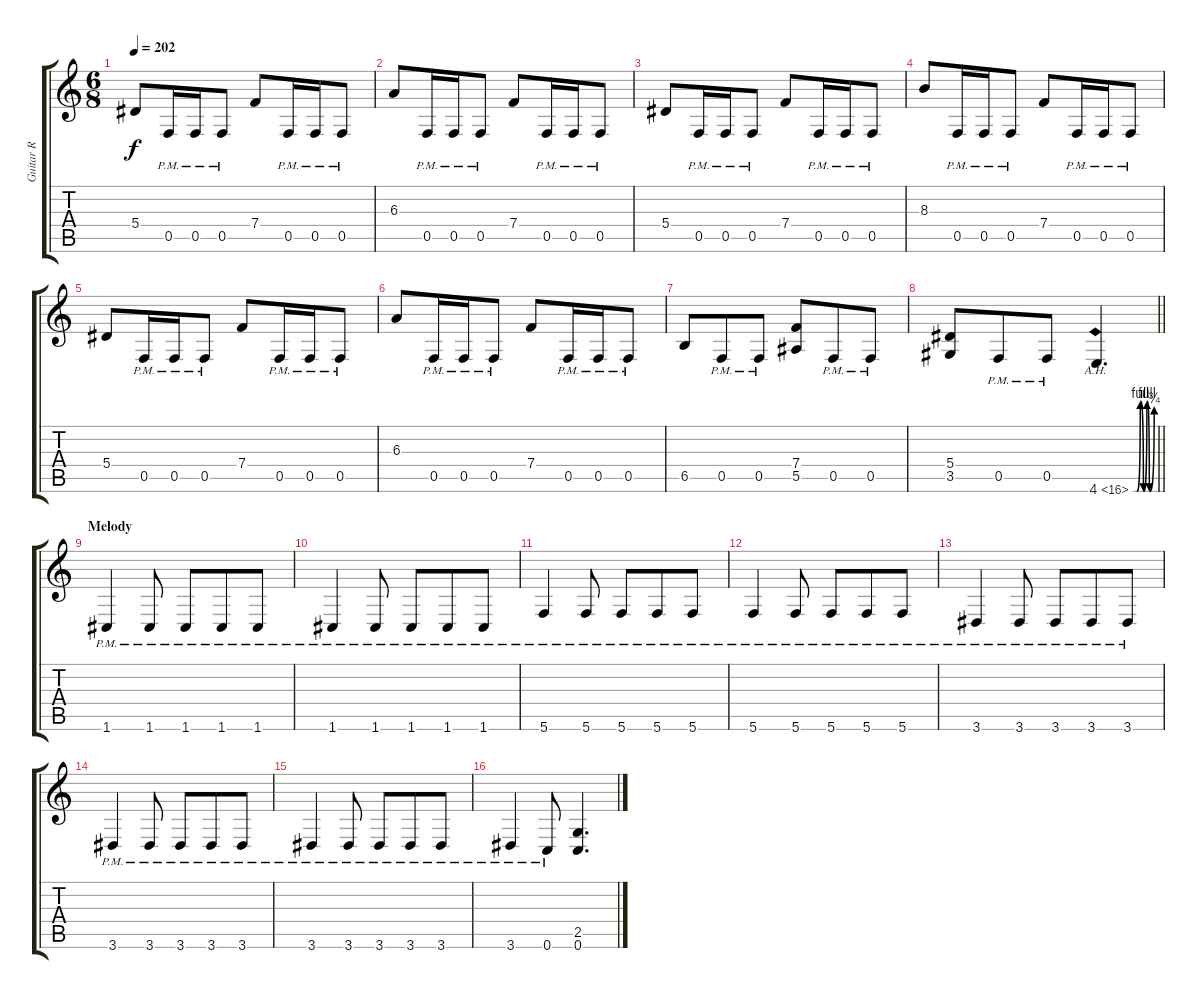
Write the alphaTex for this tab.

\track ("Guitar R" "Guitar R") {instrument distortionguitar}
\staff {score tabs}
\tuning (C4 G3 Eb3 Bb2 F2 C2) {hide}
\ts (6 8)
\tempo 202
\clef g2
\ks c
5.4.8{dy f} 0.5{pm}.16 0.5{pm}.16 0.5{pm}.8 7.4.8 0.5{pm}.16 0.5{pm}.16 0.5{pm}.8 |
6.3.8 0.5{pm}.16 0.5{pm}.16 0.5{pm}.8 7.4.8 0.5{pm}.16 0.5{pm}.16 0.5{pm}.8 |
5.4.8 0.5{pm}.16 0.5{pm}.16 0.5{pm}.8 7.4.8 0.5{pm}.16 0.5{pm}.16 0.5{pm}.8 |
8.3.8 0.5{pm}.16 0.5{pm}.16 0.5{pm}.8 7.4.8 0.5{pm}.16 0.5{pm}.16 0.5{pm}.8 |
5.4.8 0.5{pm}.16 0.5{pm}.16 0.5{pm}.8 7.4.8 0.5{pm}.16 0.5{pm}.16 0.5{pm}.8 |
6.3.8 0.5{pm}.16 0.5{pm}.16 0.5{pm}.8 7.4.8 0.5{pm}.16 0.5{pm}.16 0.5{pm}.8 |
6.5.8 0.5{pm}.8 0.5{pm}.8 (7.4 5.5).8 0.5{pm}.8 0.5{pm}.8 |
\barLineRight lightlight
(5.4 3.5).8 0.5{pm}.8 0.5{pm}.8 4.6{be (custom 0 0 10 0 20 4 29 0 39 4 46 0 60 3) ah 12}.4{d} |
\section ("" "Melody")
1.6{pm}.4 1.6{pm}.8 1.6{pm}.8 1.6{pm}.8 1.6{pm}.8 |
1.6{pm}.4 1.6{pm}.8 1.6{pm}.8 1.6{pm}.8 1.6{pm}.8 |
5.6{pm}.4 5.6{pm}.8 5.6{pm}.8 5.6{pm}.8 5.6{pm}.8 |
5.6{pm}.4 5.6{pm}.8 5.6{pm}.8 5.6{pm}.8 5.6{pm}.8 |
3.6{pm}.4 3.6{pm}.8 3.6{pm}.8 3.6{pm}.8 3.6{pm}.8 |
3.6{pm}.4 3.6{pm}.8 3.6{pm}.8 3.6{pm}.8 3.6{pm}.8 |
3.6{pm}.4 3.6{pm}.8 3.6{pm}.8 3.6{pm}.8 3.6{pm}.8 |
3.6{pm}.4 0.6{pm}.8 (2.5 0.6).4{d}
